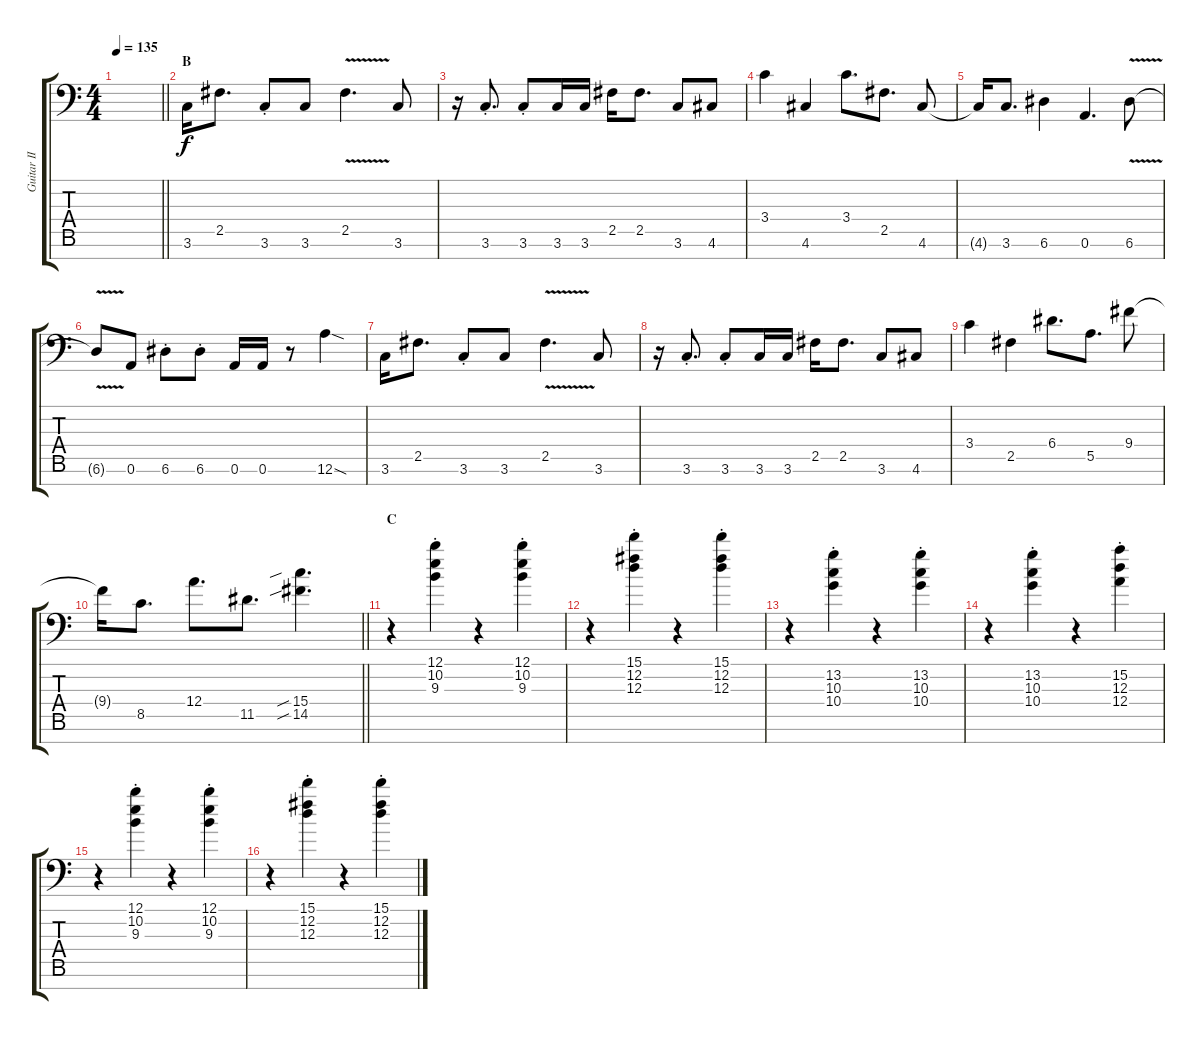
\track ("Guitar II" "Guitar II") {instrument distortionguitar}
\staff {score tabs}
\tuning (B3 Gb3 D3 A2 E2 A1 E1) {hide}
\ts (4 4)
\tempo 135
\clef f4
\barLineRight lightlight
\ks c
|
\section ("" "B")
3.6.16 2.5.8{d} 3.6{st}.8 3.6.8 2.5{v}.4{d} 3.6.8 |
r.16 3.6{st}.8{d} 3.6{st}.8 3.6.16 3.6.16 2.5.16 2.5.8{d} 3.6.8 4.6.8 |
3.4.4 4.6.4 3.4.8{d} 2.5.8{d} 4.6.8 |
4.6{t}.16 3.6.8{d} 6.6.4 0.6.4{d} 6.6{v}.8 |
6.6{t}.8 0.6.8 6.6{st}.8 6.6{st}.8 0.6.16 0.6.16 r.8 12.6{sod}.4 |
3.6.16 2.5.8{d} 3.6{st}.8 3.6.8 2.5{v}.4{d} 3.6.8 |
r.16 3.6{st}.8{d} 3.6{st}.8 3.6.16 3.6.16 2.5.16 2.5.8{d} 3.6.8 4.6.8 |
3.4.4 2.5.4 6.4.8{d} 5.5.8{d} 9.4.8 |
\barLineRight lightlight
9.4{t}.16 8.5.8{d} 12.4.8{d} 11.5.8{d} (15.4{sib} 14.5{sib}).4{d} |
\section ("" "C")
r.4{instrument electricguitarclean} (12.1{st} 10.2{st} 9.3{st}).4 r.4 (12.1{st} 10.2{st} 9.3{st}).4 |
r.4 (15.1{st} 12.2{st} 12.3{st}).4 r.4 (15.1{st} 12.2{st} 12.3{st}).4 |
r.4 (13.2{st} 10.3{st} 10.4{st}).4 r.4 (13.2{st} 10.3{st} 10.4{st}).4 |
r.4 (13.2{st} 10.3{st} 10.4{st}).4 r.4 (15.2{st} 12.3{st} 12.4{st}).4 |
r.4 (12.1{st} 10.2{st} 9.3{st}).4 r.4 (12.1{st} 10.2{st} 9.3{st}).4 |
r.4 (15.1{st} 12.2{st} 12.3{st}).4 r.4 (15.1{st} 12.2{st} 12.3{st}).4
